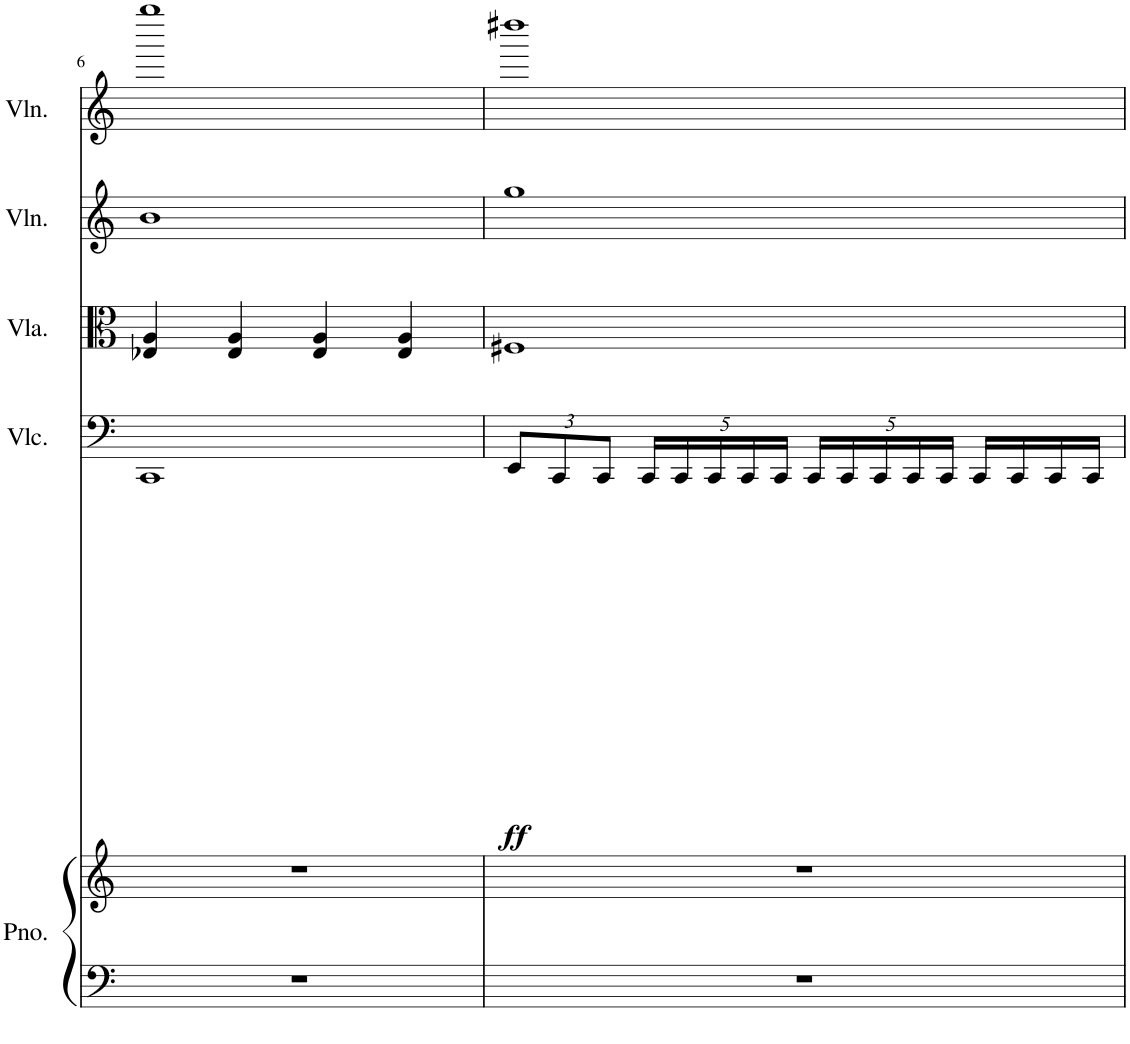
**kern	**kern	**kern	**dynam	**kern	**kern	**kern
*part5	*part5	*part4	*part4	*part3	*part2	*part1
*staff6	*staff5	*staff4	*staff4	*staff3	*staff2	*staff1
*I"Piano	*	*I"Violoncello	*	*I"Viola	*I"Violin	*I"Violin
*I'Pno.	*	*I'Vlc.	*	*I'Vla.	*I'Vln.	*I'Vln.
!!LO:PB:g=z
*clefF4	*clefG2	*clefF4	*	*clefC3	*clefG2	*clefG2
*k[]	*k[]	*k[]	*	*k[]	*k[]	*k[]
*M4/4	*M4/4	*M4/4	*	*M4/4	*M4/4	*M4/4
=6	=6	=6	=6	=6	=6	=6
1r	1r	1CC	.	4E-X/ 4A/	1b	1gggg
.	.	.	.	4E-/ 4A/	.	.
.	.	.	.	4E-/ 4A/	.	.
.	.	.	.	4E-/ 4A/	.	.
=7	=7	=7	=7	=7	=7	=7
*	*	*Xbrackettup	*	*	*	*
!	!	!	!LO:DY:b	!	!	!
1r	1r	12EE/L	ff	1F#X	1gg	1dddd#X
.	.	12CC/	.	.	.	.
.	.	12CC/J	.	.	.	.
.	.	20CC/LL	.	.	.	.
.	.	20CC/	.	.	.	.
.	.	20CC/	.	.	.	.
.	.	20CC/	.	.	.	.
.	.	20CC/JJ	.	.	.	.
.	.	20CC/LL	.	.	.	.
.	.	20CC/	.	.	.	.
.	.	20CC/	.	.	.	.
.	.	20CC/	.	.	.	.
.	.	20CC/JJ	.	.	.	.
.	.	16CC/LL	.	.	.	.
.	.	16CC/	.	.	.	.
.	.	16CC/	.	.	.	.
.	.	16CC/JJ	.	.	.	.
=	=	=	=	=	=	=
*-	*-	*-	*-	*-	*-	*-
